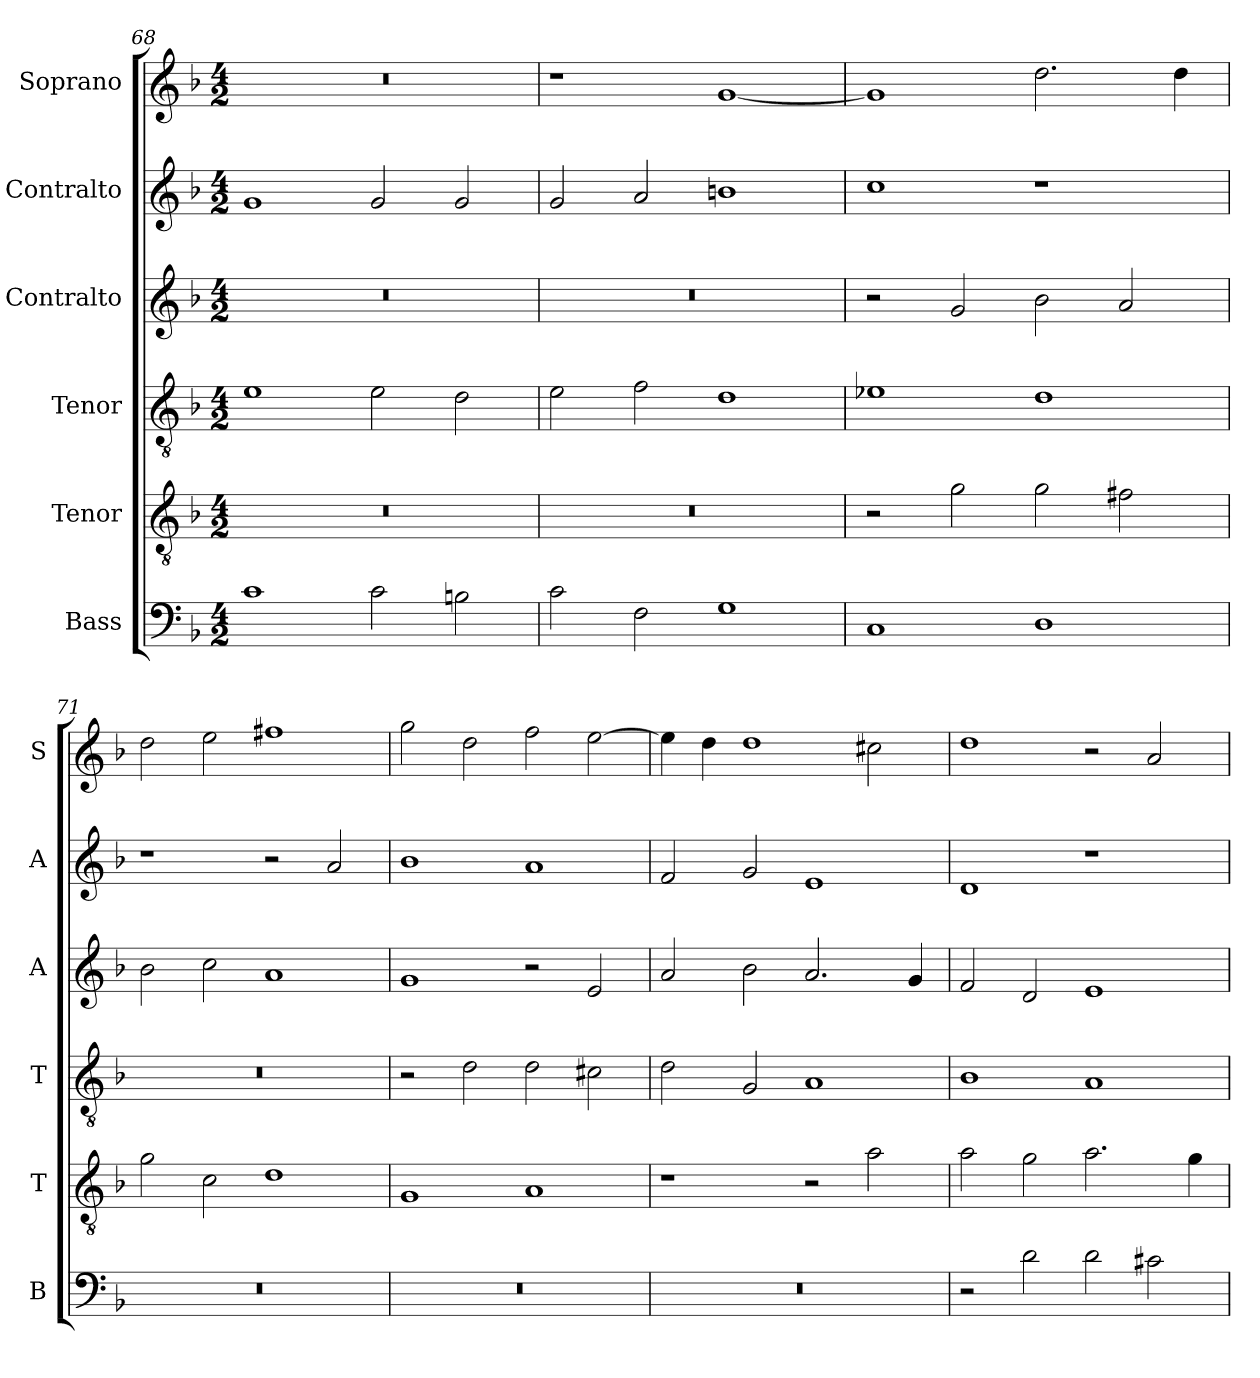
**kern	**kern	**kern	**kern	**kern	**kern
*part6	*part5	*part4	*part3	*part2	*part1
*staff6	*staff5	*staff4	*staff3	*staff2	*staff1
*I"Bass	*I"Tenor	*I"Tenor	*I"Contralto	*I"Contralto	*I"Soprano
*I'B	*I'T	*I'T	*I'A	*I'A	*I'S
*clefF4	*clefGv2	*clefGv2	*clefG2	*clefG2	*clefG2
*k[b-]	*k[b-]	*k[b-]	*k[b-]	*k[b-]	*k[b-]
*G:dor	*G:dor	*G:dor	*G:dor	*G:dor	*G:dor
*M4/2	*M4/2	*M4/2	*M4/2	*M4/2	*M4/2
=68	=68	=68	=68	=68	=68
1c	0r	1e	0r	1g	0r
2c	.	2e	.	2g	.
2Bn	.	2d	.	2g	.
=69	=69	=69	=69	=69	=69
2c	0r	2e	0r	2g	1r
2F	.	2f	.	2a	.
1G	.	1d	.	1bn	[1g
=70	=70	=70	=70	=70	=70
1C	2r	1e-X	2r	1cc	1g]
.	2g	.	2g	.	.
1D	2g	1d	2b-	1r	2.dd
.	2f#X	.	2a	.	.
.	.	.	.	.	4dd
=71	=71	=71	=71	=71	=71
0r	2g	0r	2b-	1r	2dd
.	2c	.	2cc	.	2ee
.	1d	.	1a	2r	1ff#X
.	.	.	.	2a	.
=72	=72	=72	=72	=72	=72
0r	1G	2r	1g	1b-	2gg
.	.	2d	.	.	2dd
.	1A	2d	2r	1a	2ff
.	.	2c#X	2e	.	[2ee
=73	=73	=73	=73	=73	=73
0r	1r	2d	2a	2f	4ee]
.	.	.	.	.	4dd
.	.	2G	2b-	2g	1dd
.	2r	1A	2.a	1e	.
.	2a	.	.	.	2cc#X
.	.	.	4g	.	.
=74	=74	=74	=74	=74	=74
2r	2a	1B-	2f	1d	1dd
2d	2g	.	2d	.	.
2d	2.a	1A	1e	1r	2r
2c#X	.	.	.	.	2a
.	4g	.	.	.	.
=	=	=	=	=	=
*-	*-	*-	*-	*-	*-
